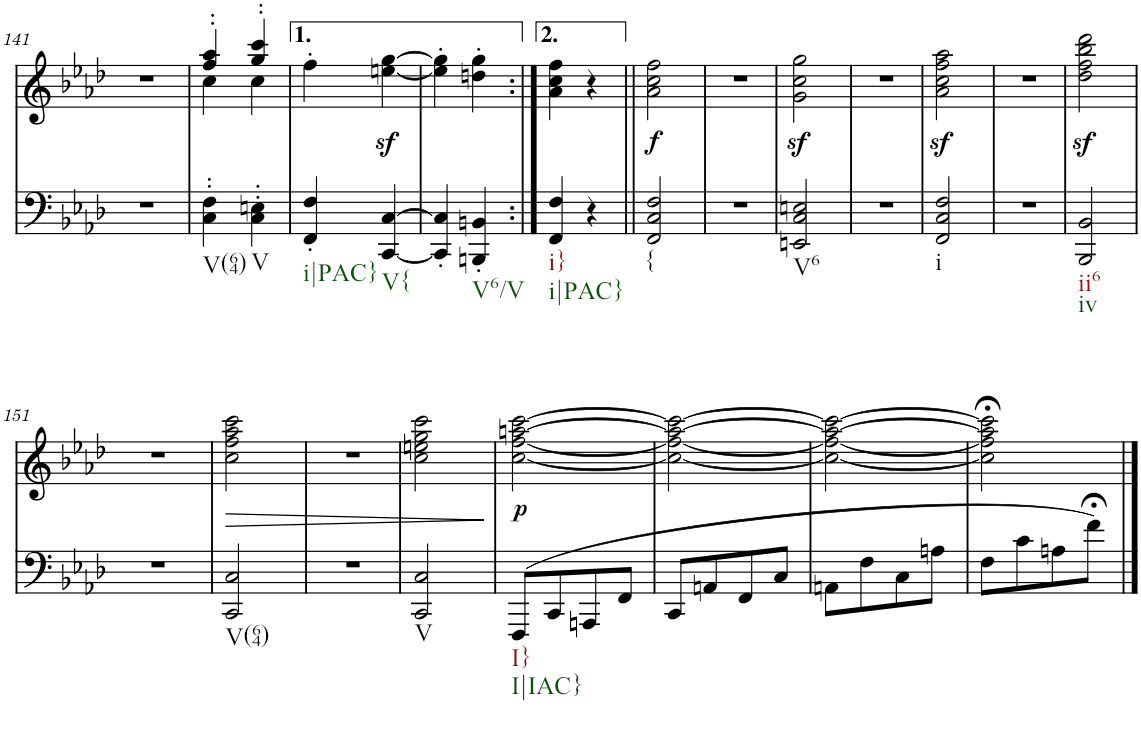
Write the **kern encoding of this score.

**kern	**kern	**text	**dynam
*part2	*part1	*part1	*part1
*staff2	*staff1	*staff1	*staff1
*I"piano	*I"piano	*	*
*I'Pno	*I'Pno	*	*
!!LO:PB:g=z
*clefF4	*clefG2	*	*
*k[b-e-a-d-]	*k[b-e-a-d-]	*	*
*M2/4	*M2/4	*	*
=141	=141	=141	=141
2r	2r	.	.
=142	=142	=142	=142
*	*^	*	*
!LO:TX:b:t=V(64)	!	!	!	!
4C\'> 4F\'>	4ff/' 4aa-/'	4cc\	.	.
!LO:TX:b:t=V	!	!	!	!
4C\'> 4En\'>	4gg/' 4ccc/'	4cc\	.	.
=143	=143	=143	=143	=143
!LO:TX:b:t=i|PAC}	!	!	!	!
*	*v	*v	*	*
4FF/' 4F/'	4ff'\	.	.
!LO:TX:b:t=V{	!	!	!
[4CC/ [4C/	[4een\z< [4gg\z<	.	.
=143X3	=143X3	=143X3	=143X3
4CC/]' 4C/]'	4ee\]' 4gg\]'	.	.
!LO:TX:b:t=V6/V	!	!	!
4BBBn/' 4BBn/'	4ddn\' 4gg\'	.	.
=143X4:|!	=143X4:|!	=143X4:|!	=143X4:|!
!LO:TX:b:t=i}	!	!	!
!LO:TX:b:t=i|PAC}	!	!	!
4FF/ 4F/	4a-\ 4cc\ 4ff\	.	.
4r	4r	.	.
=144||	=144||	=144||	=144||
!LO:TX:b:t={	!	!	!
!	!	!LO:LY:b	!
2FF/ 2C/ 2F/	2a-\ 2cc\ 2ff\	.	.
=145	=145	=145	=145
2r	2r	.	.
=146	=146	=146	=146
!LO:TX:b:t=V6	!	!	!
2EEn/ 2C/ 2En/	2g\z< 2cc\z< 2gg\z<	.	.
=147	=147	=147	=147
2r	2r	.	.
=148	=148	=148	=148
!LO:TX:b:t=i	!	!	!
2FF/ 2C/ 2F/	2a-\z< 2cc\z< 2ff\z< 2aa-\z<	.	.
=149	=149	=149	=149
2r	2r	.	.
=150	=150	=150	=150
!LO:TX:b:t=ii6	!	!	!
!LO:TX:b:t=iv	!	!	!
2BBB-/ 2BB-/	2dd-\z< 2ff\z< 2bb-\z< 2ddd-\z<	.	.
!!LO:LB:g=z
=151	=151	=151	=151
2r	2r	.	.
=152	=152	=152	=152
!LO:TX:b:t=V(64)	!	!	!
!	!	!	!LO:HP:b
2CC/ 2C/	2cc\ 2ff\ 2aa-\ 2ccc\	.	>
=153	=153	=153	=153
2r	2r	.	.
=154	=154	=154	=154
!LO:TX:b:t=V	!	!	!
2CC/ 2C/	2cc\ 2een\ 2gg\ 2ccc\	.	.
.	.	.	]
=155	=155	=155	=155
!LO:TX:b:t=I}	!	!	!
!LO:TX:b:t=I|IAC}	!	!	!
!	!	!LO:LY:b	!
(8FFF/L	[2cc\ [2ff\ [2aan\ [2ccc\	.	.
8CC/	.	.	.
8AAAn/	.	.	.
8FF/J	.	.	.
=156	=156	=156	=156
8CC/L	2cc\_ 2ff\_ 2aa\_ 2ccc\_	.	.
8AAn/	.	.	.
8FF/	.	.	.
8C/J	.	.	.
=157	=157	=157	=157
8AAn\L	2cc\_ 2ff\_ 2aa\_ 2ccc\_	.	.
8F\	.	.	.
8C\	.	.	.
8An\J	.	.	.
=158	=158	=158	=158
8F\L	2cc\];< 2ff\];< 2aa\];< 2ccc\];<	.	.
8c\	.	.	.
8An\	.	.	.
8f;<\J)	.	.	.
==	==	==	==
*-	*-	*-	*-
